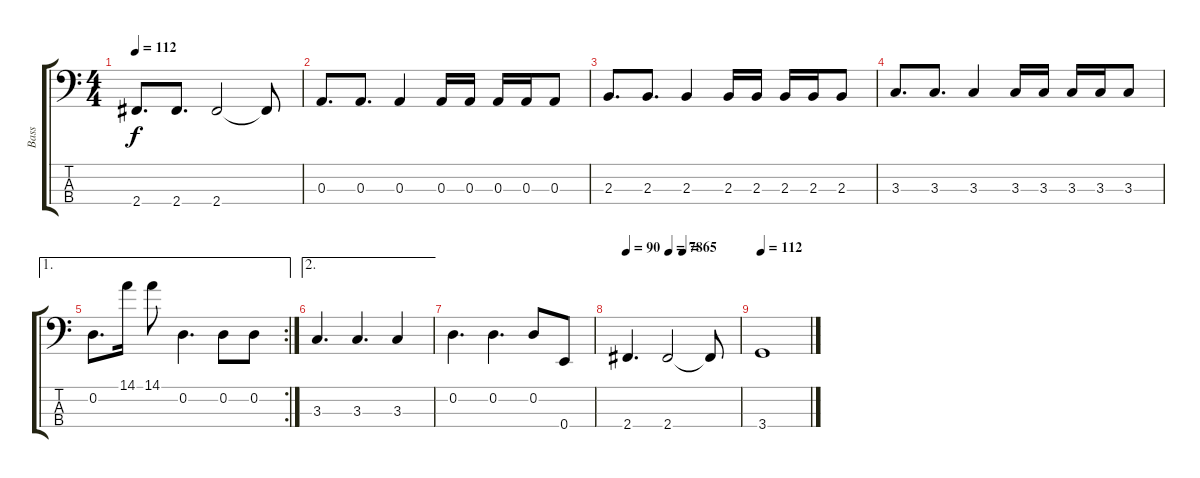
\track ("Bass" "Bass") {instrument electricbassfinger}
\staff {score tabs}
\tuning (G2 D2 A1 E1) {hide}
\ts (4 4)
\tempo 112
\clef f4
\ks c
2.4.8{d dy f} 2.4.8{d} 2.4.2 2.4{t}.8 |
0.3.8{d} 0.3.8{d} 0.3.4 0.3.16 0.3.16 0.3.16 0.3.16 0.3.8 |
2.3.8{d} 2.3.8{d} 2.3.4 2.3.16 2.3.16 2.3.16 2.3.16 2.3.8 |
3.3.8{d} 3.3.8{d} 3.3.4 3.3.16 3.3.16 3.3.16 3.3.16 3.3.8 |
\ae 1
\rc 2
0.2.8{d} 14.1.16 14.1.8 0.2.4{d} 0.2.8 0.2.8 |
\ae 2
3.3.4{d} 3.3.4{d} 3.3.4 |
0.2.4{d} 0.2.4{d} 0.2.8 0.4.8 |
\tempo 90
\tempo (78 0.375)
\tempo (65 0.5)
2.4.4{d} 2.4.2 2.4{t}.8 |
\tempo 112
3.4.1
